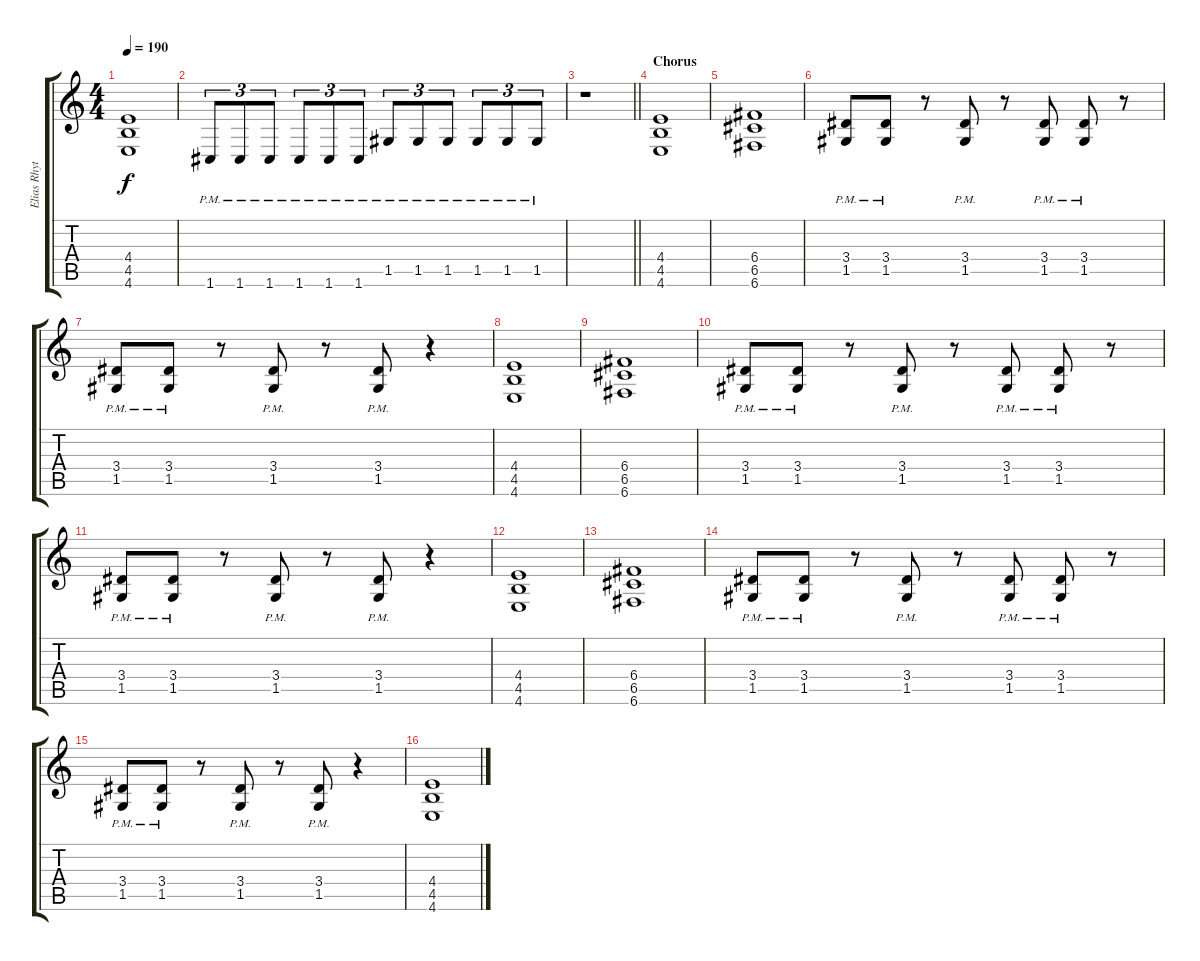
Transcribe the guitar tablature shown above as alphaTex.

\track ("Elias Rhythm" "Elias Rhyt") {instrument distortionguitar}
\staff {score tabs}
\tuning (D4 A3 F3 C3 G2 C2) {hide}
\ts (4 4)
\tempo 190
\clef g2
\ks c
(4.4 4.5 4.6).1{dy f} |
1.6{pm}.8{tu (3 2)} 1.6{pm}.8{tu (3 2)} 1.6{pm}.8{tu (3 2)} 1.6{pm}.8{tu (3 2)} 1.6{pm}.8{tu (3 2)} 1.6{pm}.8{tu (3 2)} 1.5{pm}.8{tu (3 2)} 1.5{pm}.8{tu (3 2)} 1.5{pm}.8{tu (3 2)} 1.5{pm}.8{tu (3 2)} 1.5{pm}.8{tu (3 2)} 1.5{pm}.8{tu (3 2)} |
\barLineRight lightlight
r.1 |
\section ("" "Chorus")
(4.4 4.5 4.6).1 |
(6.4 6.5 6.6).1 |
(3.4{pm} 1.5{pm}).8 (3.4{pm} 1.5{pm}).8 r.8 (3.4{pm} 1.5{pm}).8 r.8 (3.4{pm} 1.5{pm}).8 (3.4{pm} 1.5{pm}).8 r.8 |
(3.4{pm} 1.5{pm}).8 (3.4{pm} 1.5{pm}).8 r.8 (3.4{pm} 1.5{pm}).8 r.8 (3.4{pm} 1.5{pm}).8 r.4 |
(4.4 4.5 4.6).1 |
(6.4 6.5 6.6).1 |
(3.4{pm} 1.5{pm}).8 (3.4{pm} 1.5{pm}).8 r.8 (3.4{pm} 1.5{pm}).8 r.8 (3.4{pm} 1.5{pm}).8 (3.4{pm} 1.5{pm}).8 r.8 |
(3.4{pm} 1.5{pm}).8 (3.4{pm} 1.5{pm}).8 r.8 (3.4{pm} 1.5{pm}).8 r.8 (3.4{pm} 1.5{pm}).8 r.4 |
(4.4 4.5 4.6).1 |
(6.4 6.5 6.6).1 |
(3.4{pm} 1.5{pm}).8 (3.4{pm} 1.5{pm}).8 r.8 (3.4{pm} 1.5{pm}).8 r.8 (3.4{pm} 1.5{pm}).8 (3.4{pm} 1.5{pm}).8 r.8 |
(3.4{pm} 1.5{pm}).8 (3.4{pm} 1.5{pm}).8 r.8 (3.4{pm} 1.5{pm}).8 r.8 (3.4{pm} 1.5{pm}).8 r.4 |
(4.4 4.5 4.6).1
